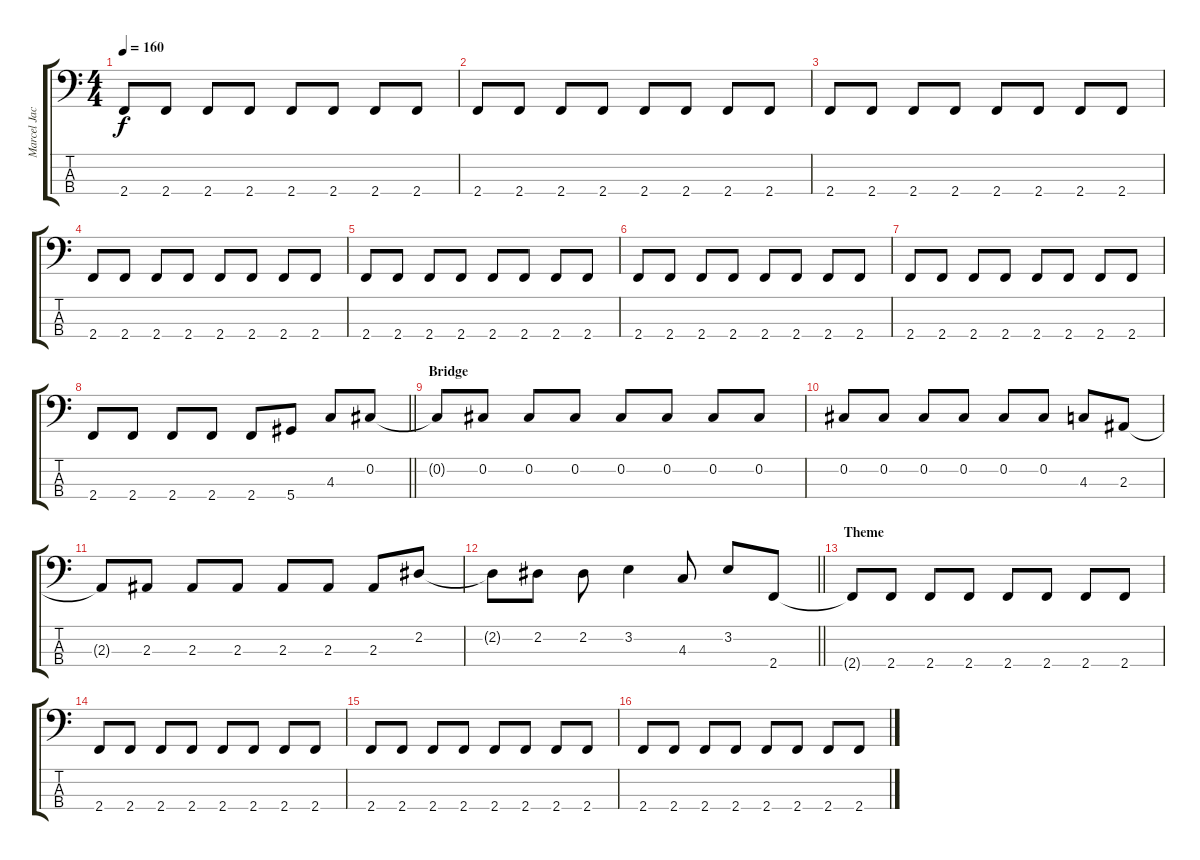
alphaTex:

\track ("Marcel Jacob" "Marcel Jac") {instrument electricbassfinger}
\staff {score tabs}
\tuning (Gb2 Db2 Ab1 Eb1) {hide}
\ts (4 4)
\tempo 160
\clef f4
\ks c
2.4{t}.8{dy f} 2.4.8 2.4.8 2.4.8 2.4.8 2.4.8 2.4.8 2.4.8 |
2.4.8 2.4.8 2.4.8 2.4.8 2.4.8 2.4.8 2.4.8 2.4.8 |
2.4.8 2.4.8 2.4.8 2.4.8 2.4.8 2.4.8 2.4.8 2.4.8 |
2.4.8 2.4.8 2.4.8 2.4.8 2.4.8 2.4.8 2.4.8 2.4.8 |
2.4.8 2.4.8 2.4.8 2.4.8 2.4.8 2.4.8 2.4.8 2.4.8 |
2.4.8 2.4.8 2.4.8 2.4.8 2.4.8 2.4.8 2.4.8 2.4.8 |
2.4.8 2.4.8 2.4.8 2.4.8 2.4.8 2.4.8 2.4.8 2.4.8 |
\barLineRight lightlight
2.4.8 2.4.8 2.4.8 2.4.8 2.4.8 5.4.8 4.3.8 0.2.8 |
\section ("" "Bridge")
0.2{t}.8 0.2.8 0.2.8 0.2.8 0.2.8 0.2.8 0.2.8 0.2.8 |
0.2.8 0.2.8 0.2.8 0.2.8 0.2.8 0.2.8 4.3.8 2.3.8 |
2.3{t}.8 2.3.8 2.3.8 2.3.8 2.3.8 2.3.8 2.3.8 2.2.8 |
\barLineRight lightlight
2.2{t}.8 2.2.8 2.2.8 3.2.4 4.3.8 3.2.8 2.4.8 |
\section ("" "Theme")
2.4{t}.8 2.4.8 2.4.8 2.4.8 2.4.8 2.4.8 2.4.8 2.4.8 |
2.4.8 2.4.8 2.4.8 2.4.8 2.4.8 2.4.8 2.4.8 2.4.8 |
2.4.8 2.4.8 2.4.8 2.4.8 2.4.8 2.4.8 2.4.8 2.4.8 |
2.4.8 2.4.8 2.4.8 2.4.8 2.4.8 2.4.8 2.4.8 2.4.8
